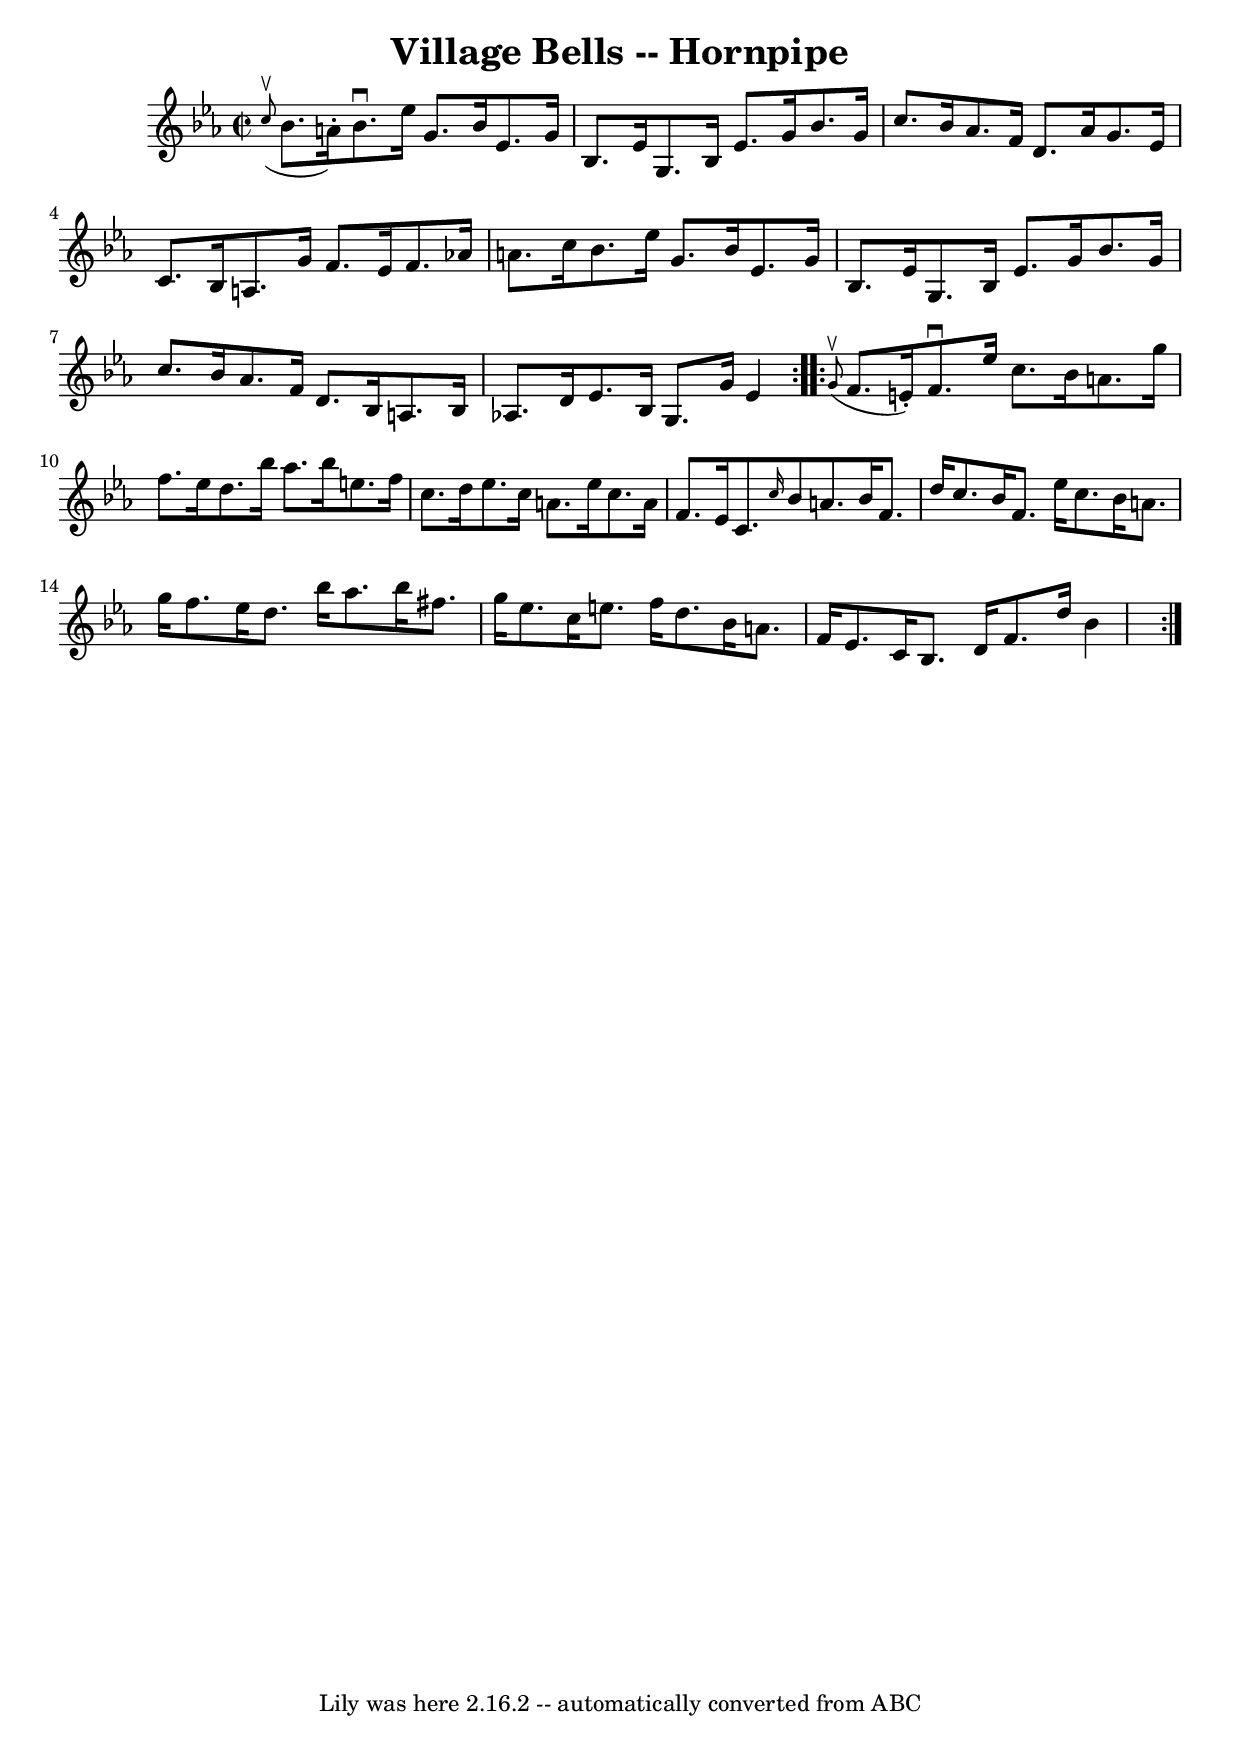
\version "2.16.2"
\include "Mammoth.ily"
\header {
  %% book = "Cole's 1000 Fiddle Tunes"
  crossRefNumber = "1"
  footnotes = ""
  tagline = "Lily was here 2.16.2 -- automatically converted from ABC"
  title = "Village Bells -- Hornpipe"

}
voicedefault =  {



  \repeat volta 2 {

    \override Staff.TimeSignature #'style = #'C
    \time 2/2 
    \key ees \major   \grace { c''8^\upbow( 			     } bes'8. a'16-.)   |
    bes'8.^\downbow ees''16 g'8. bes'16 ees'8. g'16         bes8. ees'16   |
    g8. bes16 ees'8. g'16 bes'8. g'16         c''8. bes'16   |
    aes'8. f'16 d'8. aes'16 g'8.         ees'16 c'8. bes16   |
    a8. g'16 f'8. ees'16 f'8.         aes'!16 a'8. c''16   |
    bes'8. ees''16 g'8. bes'16         ees'8. g'16 bes8. ees'16   |
    g8. bes16 ees'8. g'16         bes'8. g'16 c''8. bes'16   |
    aes'8. f'16 d'8. bes16      a8. bes16 aes!8. d'16   |
    ees'8. bes16 g8. g'16    
    ees'4  
  }     
  \repeat volta 2 {
    \grace { g'8^\upbow( 	   } f'8. e'16-.)  |
    f'8.^\downbow ees''16 c''8. bes'16 a'8. g''16         f''8. ees''16   |
    d''8. bes''16 aes''8. bes''16 e''8.         f''16 c''8. d''16   |
    ees''8. c''16 a'8. ees''16         c''8. a'16 f'8. ees'16   |
    c'8.  \grace { c''16  
		 } bes'8       a'8. bes'16 f'8. d''16 c''8. bes'16   |
    f'8.         ees''16 c''8. bes'16 a'8. g''16 f''8. ees''16   |
         d''8. bes''16 aes''8. bes''16 fis''8. g''16 ees''8. c''16    |
    e''8. f''16 d''8. bes'16 a'8. f'16 ees'8.         c'16   |
    bes8. d'16 f'8. d''16 bes'4  
  }   

}

\score{
  <<

    \context Staff="default"
    {
      \voicedefault 
      
    }

  >>
  \layout {
    
  }
  \midi {
  }

}
